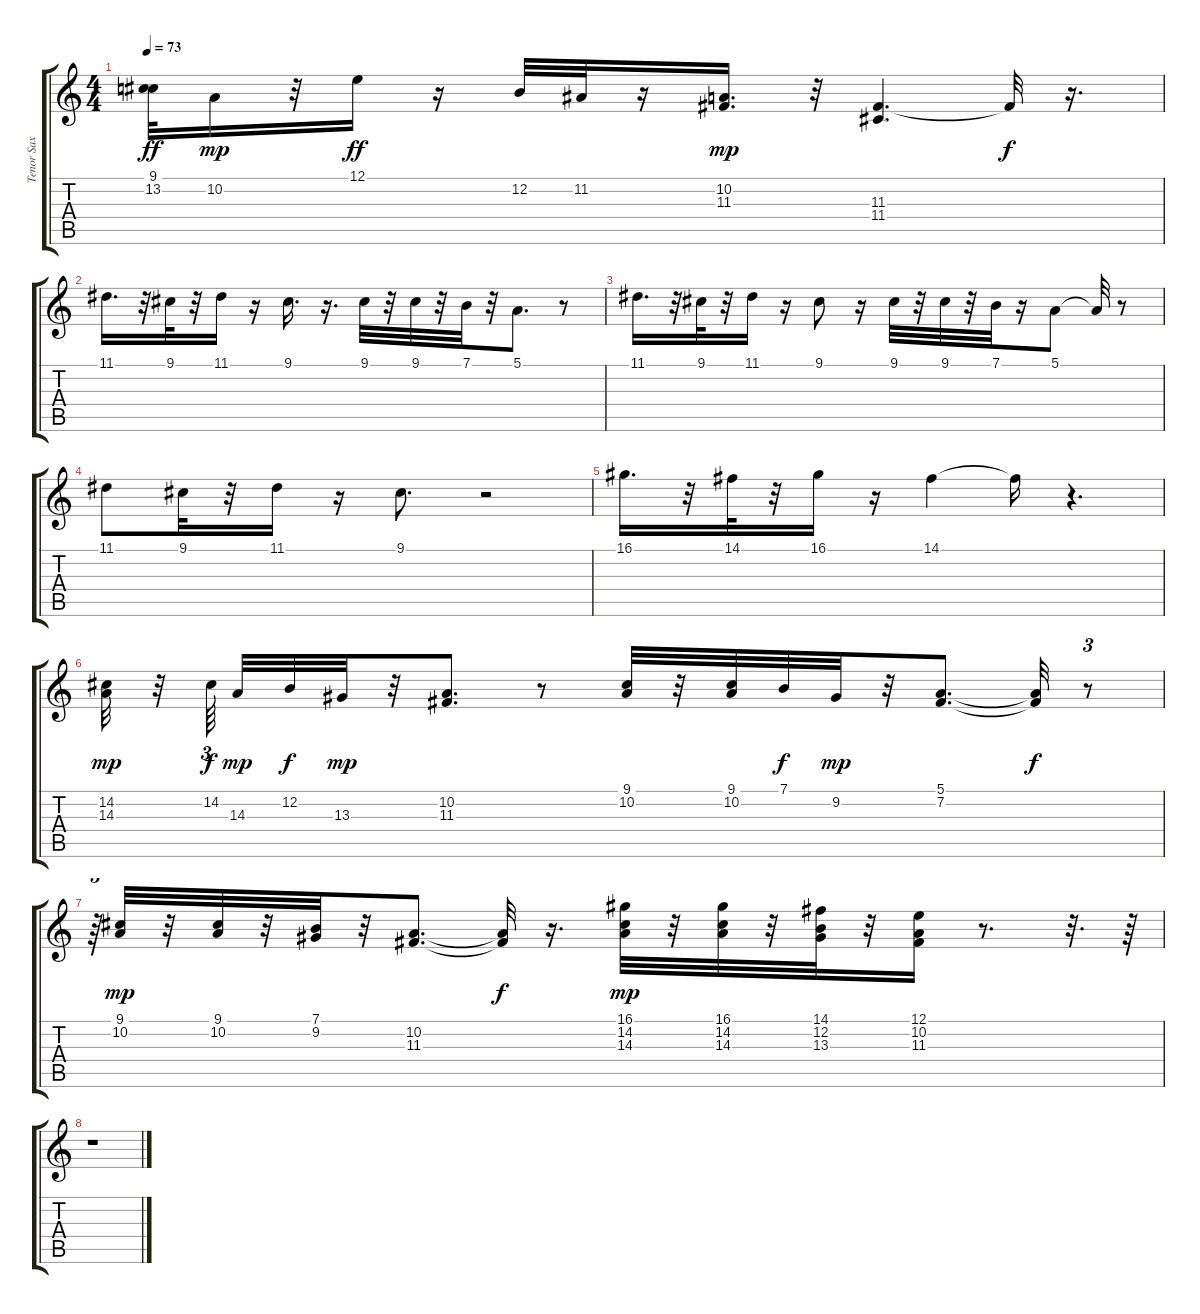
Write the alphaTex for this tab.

\track ("Tenor Sax" "Tenor Sax") {instrument trombone}
\staff {score tabs}
\tuning (E4 B3 G3 D3 A2 E2) {hide}
\ts (4 4)
\tempo 73
\clef g2
\ks c
(9.1 13.2).32{dy ff} 10.2.16{dy mp} r.32 12.1.16{dy ff} r.16 12.2.32 11.2.32 r.16 (10.2 11.3).16{d dy mp} r.32 (11.3 11.4).4{d} 11.3{t}.32{dy f} r.16{d} |
11.1.16{d} r.32 9.1.32 r.32 11.1.16 r.16 9.1.16{d} r.16{d} 9.1.32 r.32 9.1.32 r.32 7.1.32 r.32 5.1.8{d} r.8 |
11.1.16{d} r.32 9.1.32 r.32 11.1.16 r.16 9.1.8 r.16 9.1.32 r.32 9.1.32 r.32 7.1.32 r.16 5.1.8 5.1{t}.32 r.8 |
11.1.8 9.1.32 r.32 11.1.16 r.16 9.1.8{d} r.2 |
16.1.16{d} r.32 14.1.32 r.32 16.1.16 r.16 14.1.4 14.1{t}.16 r.4{d} |
(14.2 14.3).32{dy mp} r.32 14.2.64{tu (3 2) dy f beam splitsecondary} 14.3.32{dy mp} 12.2.32{dy f} 13.3.32{dy mp} r.32 (10.2 11.3).8{d} r.8 (9.1 10.2).32 r.32 (9.1 10.2).32 7.1.32{dy f} 9.2.32{dy mp} r.32 (5.1 7.2).8{d} (5.1{t} 7.2{t}).32{dy f} r.8{tu (3 2)} |
r.64{tu (3 2)} (9.1 10.2).32{dy mp} r.32 (9.1 10.2).32 r.32 (7.1 9.2).32 r.32 (10.2 11.3).8{d} (10.2{t} 11.3{t}).32{dy f} r.16{d} (16.1 14.2 14.3).32{dy mp} r.32 (16.1 14.2 14.3).32 r.32 (14.1 12.2 13.3).32 r.32 (12.1 10.2 11.3).16 r.8{d} r.32{d} r.64 |
r.1
